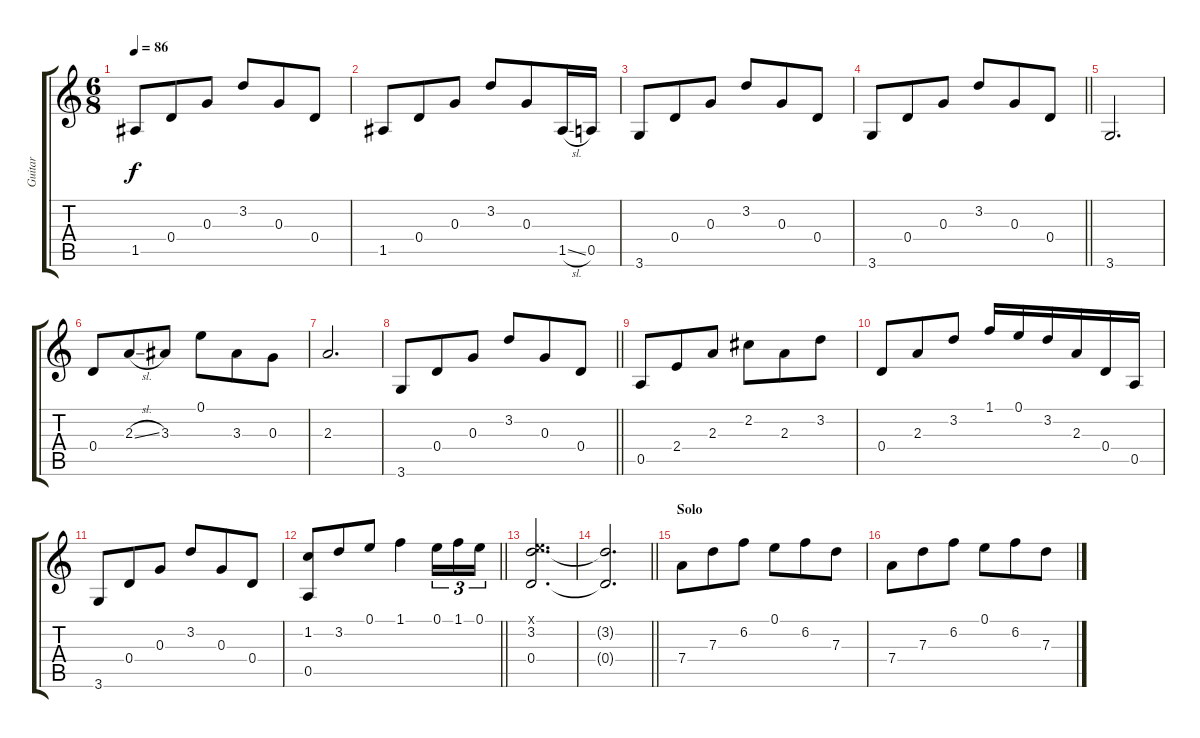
\track ("Guitar" "Guitar") {instrument acousticguitarnylon}
\staff {score tabs}
\tuning (E4 B3 G3 D3 A2 E2) {hide}
\ts (6 8)
\tempo 86
\clef g2
\ks c
1.5.8{dy f} 0.4.8 0.3.8 3.2.8 0.3.8 0.4.8 |
1.5.8 0.4.8 0.3.8 3.2.8 0.3.8 1.5{sl}.16 0.5.16 |
3.6.8 0.4.8 0.3.8 3.2.8 0.3.8 0.4.8 |
\barLineRight lightlight
3.6.8 0.4.8 0.3.8 3.2.8 0.3.8 0.4.8 |
3.6.2{d} |
0.4.8 2.3{sl}.8 3.3.8 0.1.8 3.3.8 0.3.8 |
2.3.2{d} |
\barLineRight lightlight
3.6.8 0.4.8 0.3.8 3.2.8 0.3.8 0.4.8 |
0.5.8 2.4.8 2.3.8 2.2.8 2.3.8 3.2.8 |
0.4.8 2.3.8 3.2.8 1.1.16 0.1.16 3.2.16 2.3.16 0.4.16 0.5.16 |
3.6.8 0.4.8 0.3.8 3.2.8 0.3.8 0.4.8 |
\barLineRight lightlight
(1.2 0.5).8 3.2.8 0.1.8 1.1.4 0.1.16{tu (3 2)} 1.1.16{tu (3 2)} 0.1.16{tu (3 2)} |
(0.1{x} 3.2 0.4).2{d} |
\barLineRight lightlight
(3.2{t} 0.4{t}).2{d} |
\section ("" "Solo")
7.4.8 7.3.8 6.2.8 0.1.8 6.2.8 7.3.8 |
7.4.8 7.3.8 6.2.8 0.1.8 6.2.8 7.3.8
